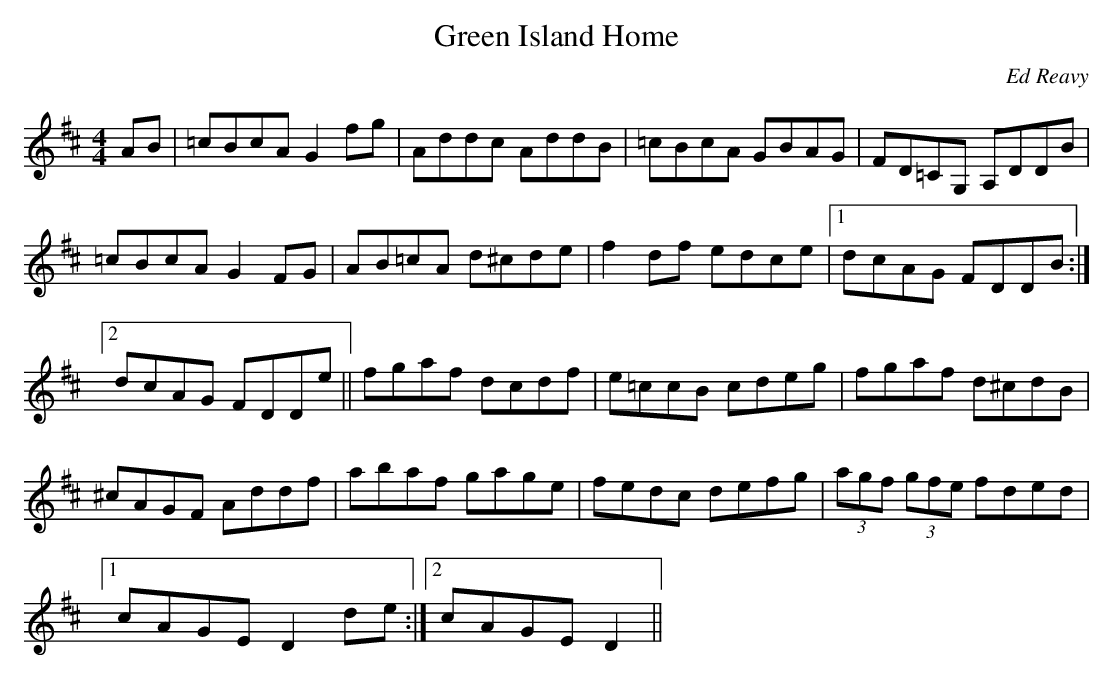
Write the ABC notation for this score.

X:1
T:Green Island Home
C:Ed Reavy
M:4/4
L:1/8
K:D
AB|=cBcA G2 fg|Addc AddB|=cBcA GBAG|FD=CG, A,DDB|
=cBcA G2 FG|AB=cA d^cde|f2 df edce|1dcAG FDDB:|
[2dcAG FDDe||fgaf dcdf|e=ccB cdeg|fgaf d^cdB|
^cAGF Addf|abaf gage|fedc defg|(3agf (3gfe fded|
[1cAGE D2 de:|2cAGE D2||
